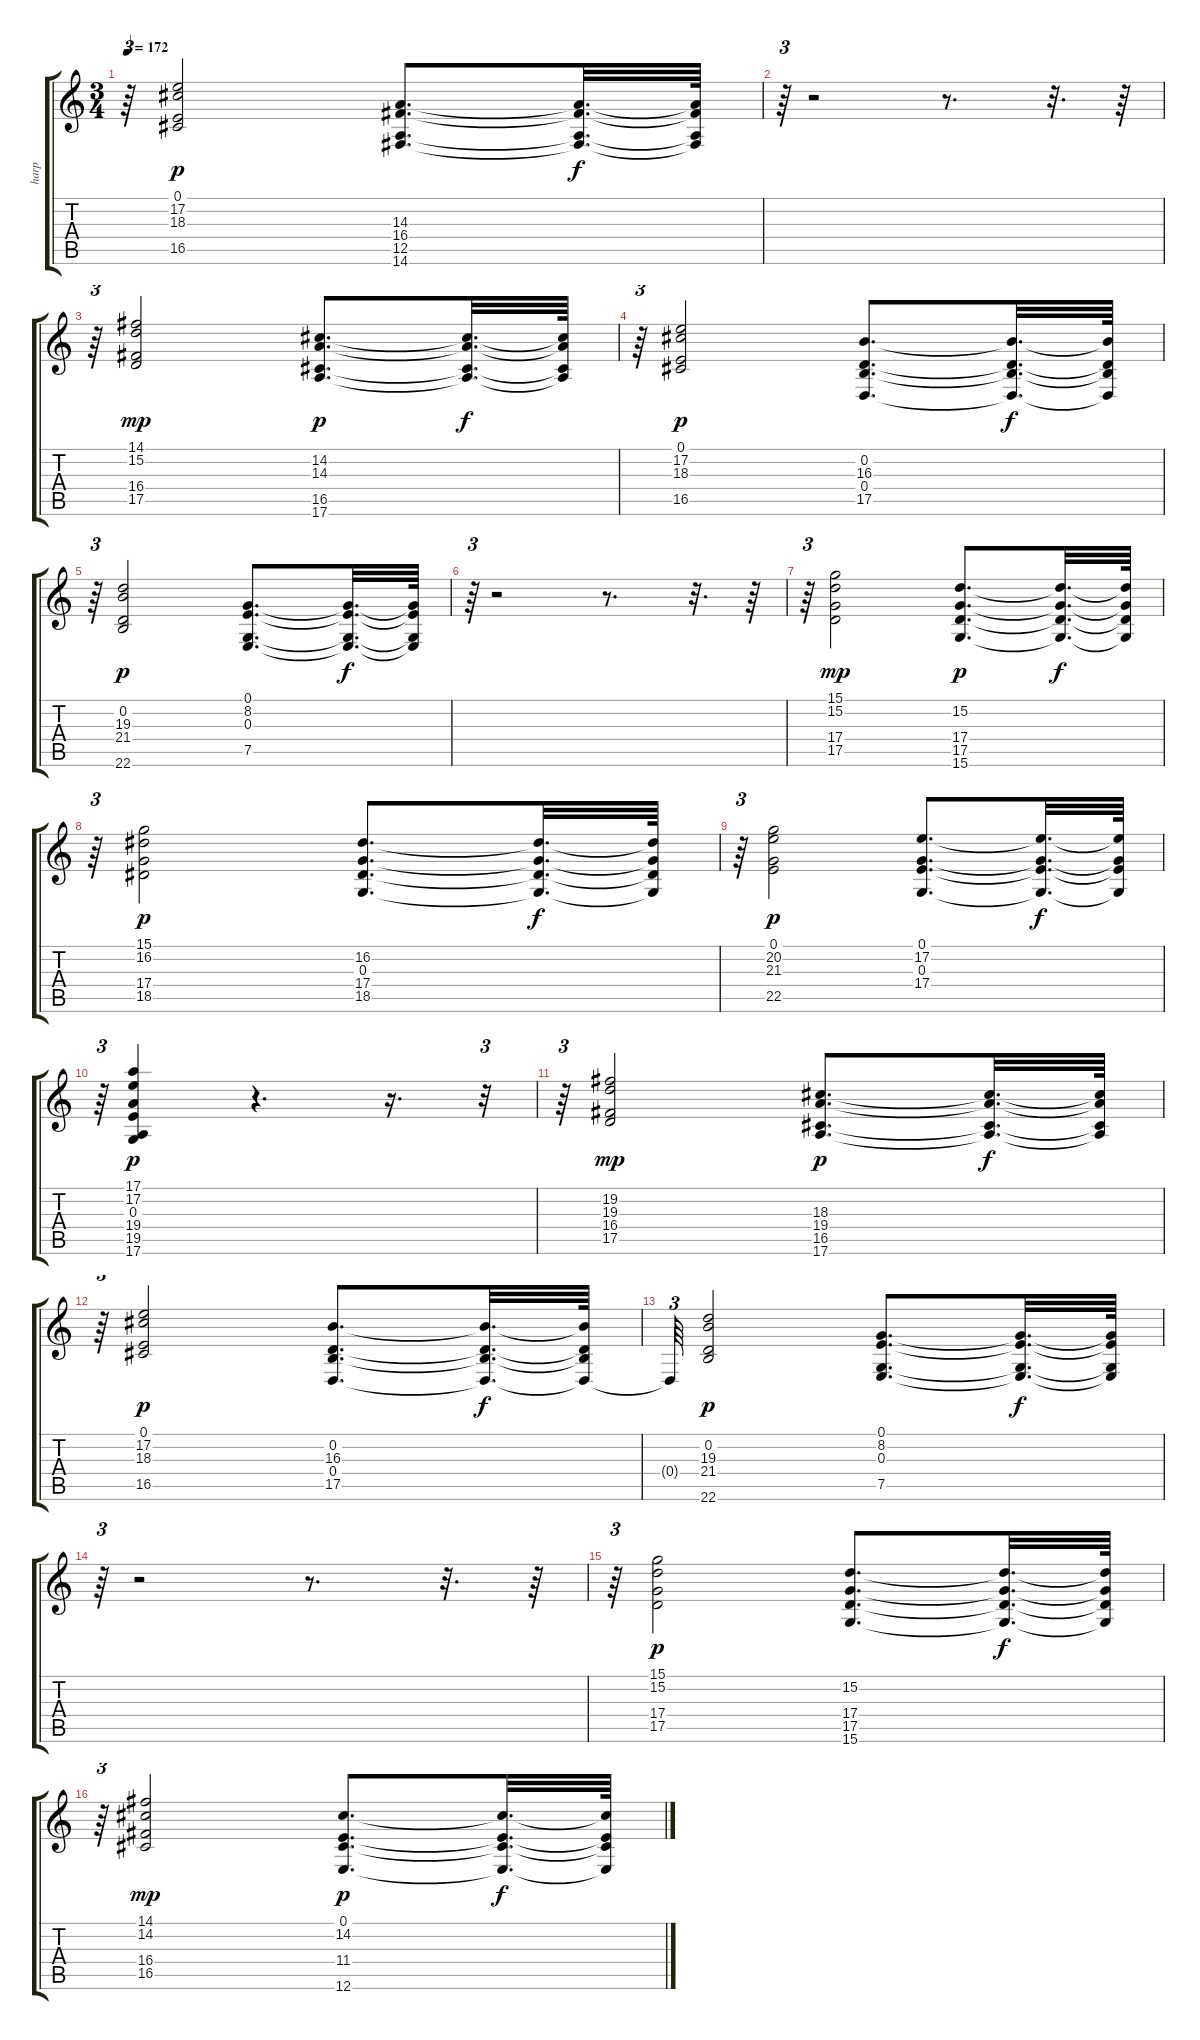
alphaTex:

\track ("harp" "harp") {instrument orchestralharp}
\staff {score tabs}
\tuning (E4 B3 G3 D3 A2 E2) {hide}
\ts (3 4)
\tempo 172
\clef g2
\ks c
r.64{tu (3 2) dy f} (0.1 17.2 18.3 16.5).2{dy p} (14.3 16.4 12.5 14.6).8{d} (14.3{t} 16.4{t} 12.5{t} 14.6{t}).32{d dy f} (14.3{t} 16.4{t} 12.5{t} 14.6{t}).64 |
r.64{tu (3 2)} r.2 r.8{d} r.32{d} r.64 |
r.64{tu (3 2)} (14.1 15.2 16.4 17.5).2{dy mp} (14.2 14.3 16.5 17.6).8{d dy p} (14.2{t} 14.3{t} 16.5{t} 17.6{t}).32{d dy f} (14.2{t} 14.3{t} 16.5{t} 17.6{t}).64 |
r.64{tu (3 2)} (0.1 17.2 18.3 16.5).2{dy p} (0.2 16.3 0.4 17.5).8{d} (0.2{t} 16.3{t} 0.4{t} 17.5{t}).32{d dy f} (0.2{t} 16.3{t} 0.4{t} 17.5{t}).64 |
r.64{tu (3 2)} (0.2 19.3 21.4 22.6).2{dy p} (0.1 8.2 0.3 7.5).8{d} (0.1{t} 8.2{t} 0.3{t} 7.5{t}).32{d dy f} (0.1{t} 8.2{t} 0.3{t} 7.5{t}).64 |
r.64{tu (3 2)} r.2 r.8{d} r.32{d} r.64 |
r.64{tu (3 2)} (15.1 15.2 17.4 17.5).2{dy mp} (15.2 17.4 17.5 15.6).8{d dy p} (15.2{t} 17.4{t} 17.5{t} 15.6{t}).32{d dy f} (15.2{t} 17.4{t} 17.5{t} 15.6{t}).64 |
r.64{tu (3 2)} (15.1 16.2 17.4 18.5).2{dy p} (16.2 0.3 17.4 18.5).8{d} (16.2{t} 0.3{t} 17.4{t} 18.5{t}).32{d dy f} (16.2{t} 0.3{t} 17.4{t} 18.5{t}).64 |
r.64{tu (3 2)} (0.1 20.2 21.3 22.5).2{dy p} (0.1 17.2 0.3 17.4).8{d} (0.1{t} 17.2{t} 0.3{t} 17.4{t}).32{d dy f} (0.1{t} 17.2{t} 0.3{t} 17.4{t}).64 |
r.64{tu (3 2)} (17.1 17.2 0.3 19.4 19.5 17.6).4{dy p} r.4{d} r.16{d} r.32{tu (3 2)} |
r.64{tu (3 2)} (19.2 19.3 16.4 17.5).2{dy mp} (18.3 19.4 16.5 17.6).8{d dy p} (18.3{t} 19.4{t} 16.5{t} 17.6{t}).32{d dy f} (18.3{t} 19.4{t} 16.5{t} 17.6{t}).64 |
r.64{tu (3 2)} (0.1 17.2 18.3 16.5).2{dy p} (0.2 16.3 0.4 17.5).8{d} (0.2{t} 16.3{t} 0.4{t} 17.5{t}).32{d dy f} (0.2{t} 16.3{t} 0.4{t} 17.5{t}).64 |
0.4{t}.64{tu (3 2)} (0.2 19.3 21.4 22.6).2{dy p} (0.1 8.2 0.3 7.5).8{d} (0.1{t} 8.2{t} 0.3{t} 7.5{t}).32{d dy f} (0.1{t} 8.2{t} 0.3{t} 7.5{t}).64 |
r.64{tu (3 2)} r.2 r.8{d} r.32{d} r.64 |
r.64{tu (3 2)} (15.1 15.2 17.4 17.5).2{dy p} (15.2 17.4 17.5 15.6).8{d} (15.2{t} 17.4{t} 17.5{t} 15.6{t}).32{d dy f} (15.2{t} 17.4{t} 17.5{t} 15.6{t}).64 |
r.64{tu (3 2)} (14.1 14.2 16.4 16.5).2{dy mp} (0.1 14.2 11.4 12.6).8{d dy p} (0.1{t} 14.2{t} 11.4{t} 12.6{t}).32{d dy f} (0.1{t} 14.2{t} 11.4{t} 12.6{t}).64
